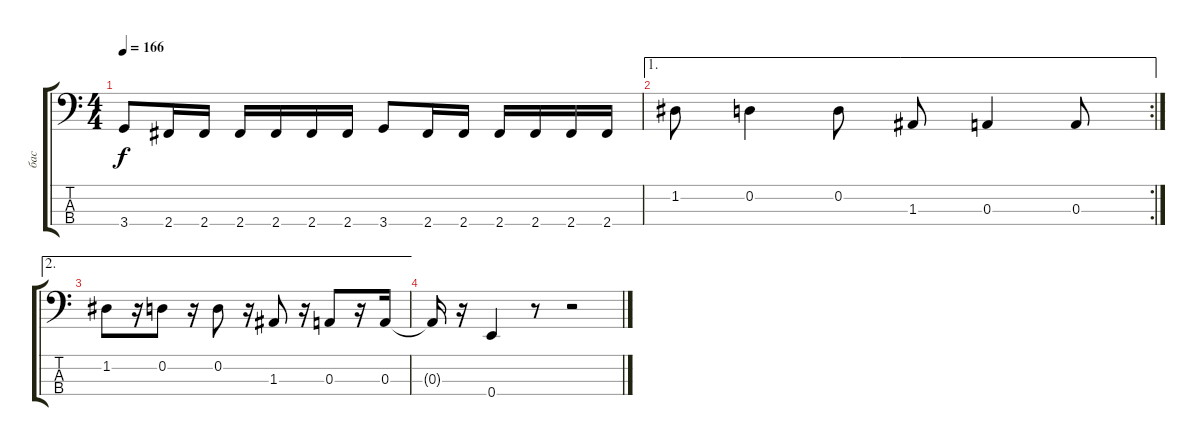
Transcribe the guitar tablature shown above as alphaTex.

\track ("бас" "бас") {instrument electricbassfinger}
\staff {score tabs}
\tuning (G2 D2 A1 E1) {hide}
\ts (4 4)
\tempo 166
\clef f4
\ks c
3.4.8{dy f} 2.4.16 2.4.16 2.4.16 2.4.16 2.4.16 2.4.16 3.4.8 2.4.16 2.4.16 2.4.16 2.4.16 2.4.16 2.4.16 |
\ae 1
\rc 2
1.2.8 0.2.4 0.2.8 1.3.8 0.3.4 0.3.8 |
\ae 2
1.2.8 r.16 0.2.8 r.16 0.2.8 r.16 1.3.8 r.16 0.3.8 r.16 0.3.16 |
0.3{t}.16 r.16 0.4.4 r.8 r.2
